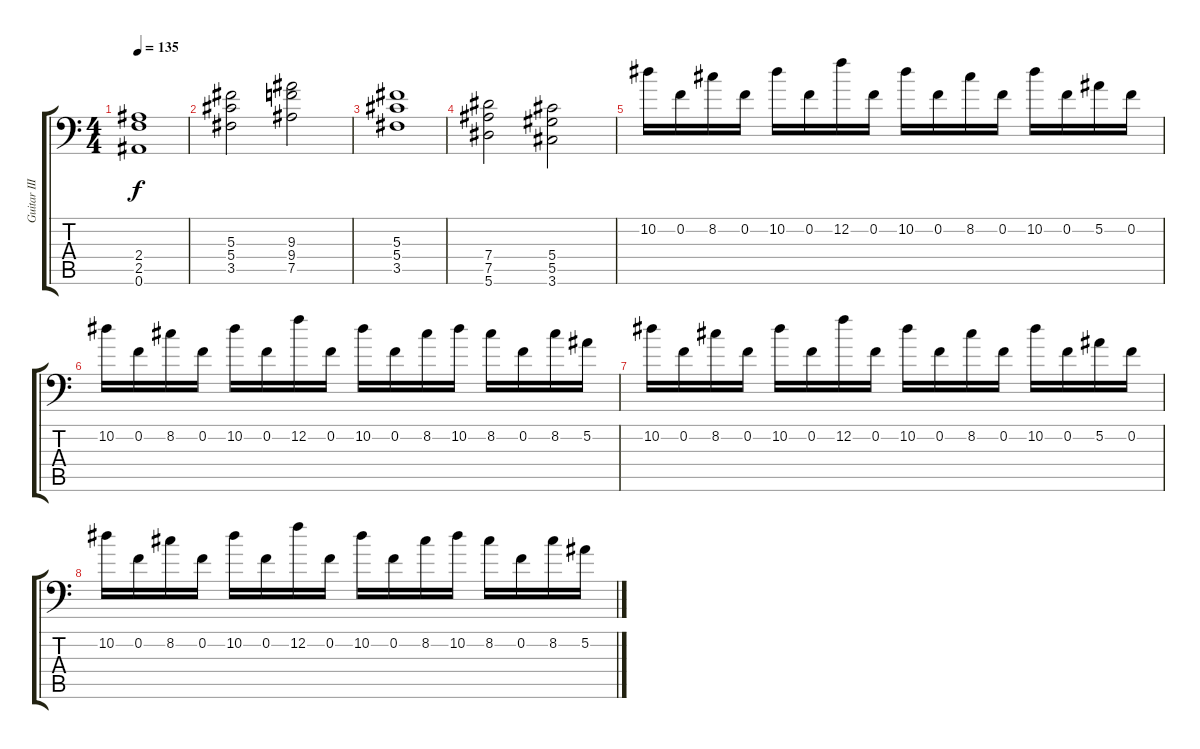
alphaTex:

\track ("Guitar III" "Guitar III") {instrument distortionguitar}
\staff {score tabs}
\tuning (Bb3 F3 Db3 Ab2 Eb2 Bb1) {hide}
\ts (4 4)
\tempo 135
\clef f4
\ks c
(2.4 2.5 0.6).1{dy f instrument distortionguitar} |
(5.3 5.4 3.5).2 (9.3 9.4 7.5).2 |
(5.3 5.4 3.5).1 |
(7.4 7.5 5.6).2 (5.4 5.5 3.6).2 |
10.2.16 0.2.16 8.2.16 0.2.16 10.2.16 0.2.16 12.2.16 0.2.16 10.2.16 0.2.16 8.2.16 0.2.16 10.2.16 0.2.16 5.2.16 0.2.16 |
10.2.16 0.2.16 8.2.16 0.2.16 10.2.16 0.2.16 12.2.16 0.2.16 10.2.16 0.2.16 8.2.16 10.2.16 8.2.16 0.2.16 8.2.16 5.2.16 |
10.2.16 0.2.16 8.2.16 0.2.16 10.2.16 0.2.16 12.2.16 0.2.16 10.2.16 0.2.16 8.2.16 0.2.16 10.2.16 0.2.16 5.2.16 0.2.16 |
10.2.16 0.2.16 8.2.16 0.2.16 10.2.16 0.2.16 12.2.16 0.2.16 10.2.16 0.2.16 8.2.16 10.2.16 8.2.16 0.2.16 8.2.16 5.2.16
